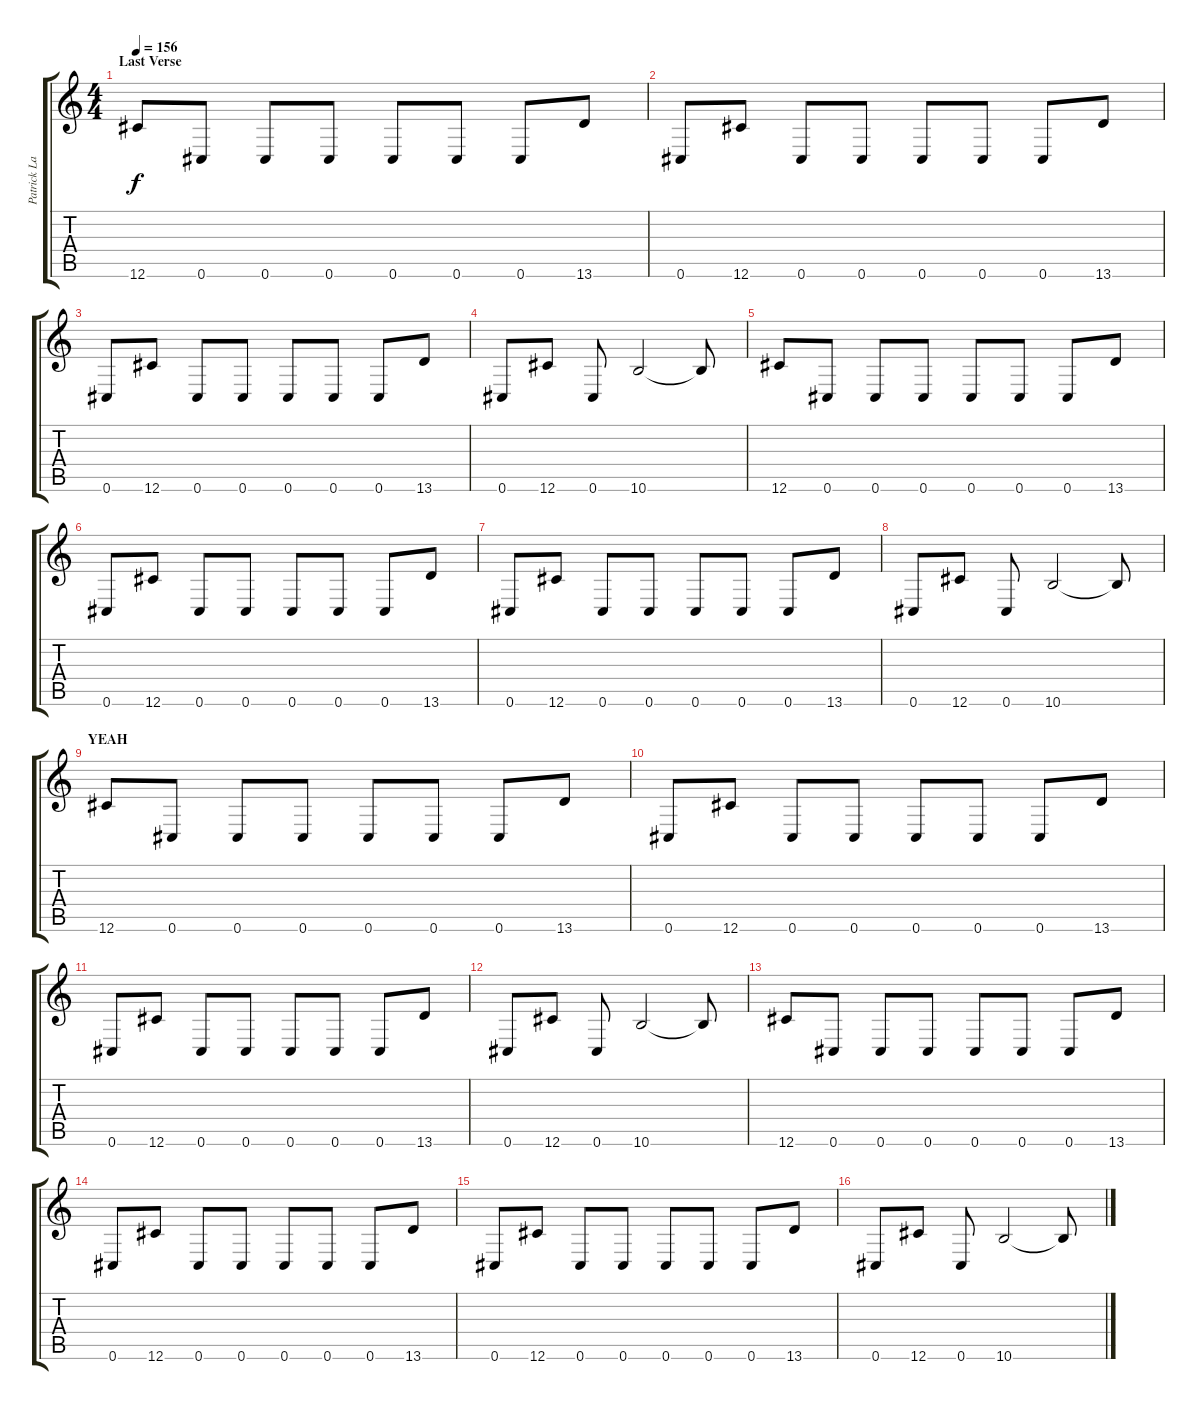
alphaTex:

\track ("Patrick Lachman" "Patrick La") {instrument distortionguitar}
\staff {score tabs}
\tuning (Db4 Ab3 E3 B2 Gb2 Db2) {hide}
\ts (4 4)
\section ("" "Last Verse")
\tempo 156
\clef g2
\ks c
12.6.8{dy f} 0.6.8 0.6.8 0.6.8 0.6.8 0.6.8 0.6.8 13.6.8 |
0.6.8 12.6.8 0.6.8 0.6.8 0.6.8 0.6.8 0.6.8 13.6.8 |
0.6.8 12.6.8 0.6.8 0.6.8 0.6.8 0.6.8 0.6.8 13.6.8 |
0.6.8 12.6.8 0.6.8 10.6.2 10.6{t}.8 |
12.6.8 0.6.8 0.6.8 0.6.8 0.6.8 0.6.8 0.6.8 13.6.8 |
0.6.8 12.6.8 0.6.8 0.6.8 0.6.8 0.6.8 0.6.8 13.6.8 |
0.6.8 12.6.8 0.6.8 0.6.8 0.6.8 0.6.8 0.6.8 13.6.8 |
0.6.8 12.6.8 0.6.8 10.6.2 10.6{t}.8 |
\section ("" "YEAH")
12.6.8 0.6.8 0.6.8 0.6.8 0.6.8 0.6.8 0.6.8 13.6.8 |
0.6.8 12.6.8 0.6.8 0.6.8 0.6.8 0.6.8 0.6.8 13.6.8 |
0.6.8 12.6.8 0.6.8 0.6.8 0.6.8 0.6.8 0.6.8 13.6.8 |
0.6.8 12.6.8 0.6.8 10.6.2 10.6{t}.8 |
12.6.8 0.6.8 0.6.8 0.6.8 0.6.8 0.6.8 0.6.8 13.6.8 |
0.6.8 12.6.8 0.6.8 0.6.8 0.6.8 0.6.8 0.6.8 13.6.8 |
0.6.8 12.6.8 0.6.8 0.6.8 0.6.8 0.6.8 0.6.8 13.6.8 |
0.6.8 12.6.8 0.6.8 10.6.2 10.6{t}.8
